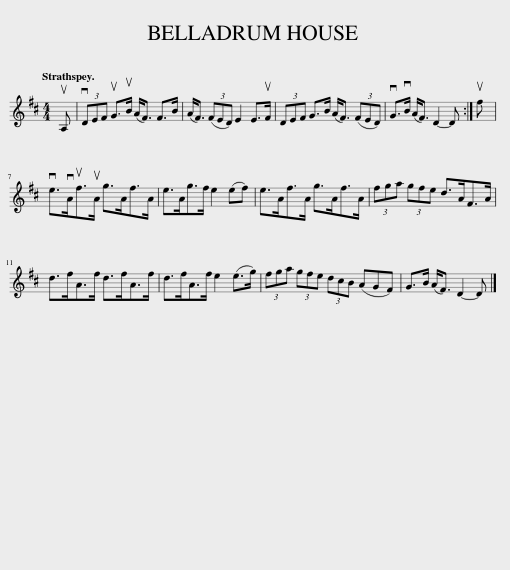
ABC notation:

X:1
L:1/8
Q:1/4=120
M:4/4
I:linebreak $
K:D
V:1 treble
V:1
 uA, | (3vDEF uG>uB (A<F) F>B | (A<F) (3(FED) E2 E>uF | (3DEF G>B (A<F) (3(FED) | vG>vB (A<F) D2- D :| %5
 uf |$ ve>vAuf>uA g>Af>A | e>Ag>f e2 (ef) | e>Af>A g>Af>A | (3fga (3gfe d>AF>A |$ %10
 d>fA>f d>fA>f | d>fA>f e2 (e>g) | (3fga (3gfe (3dcB (AGF) | G>B (A<F) D2- D |] %14
